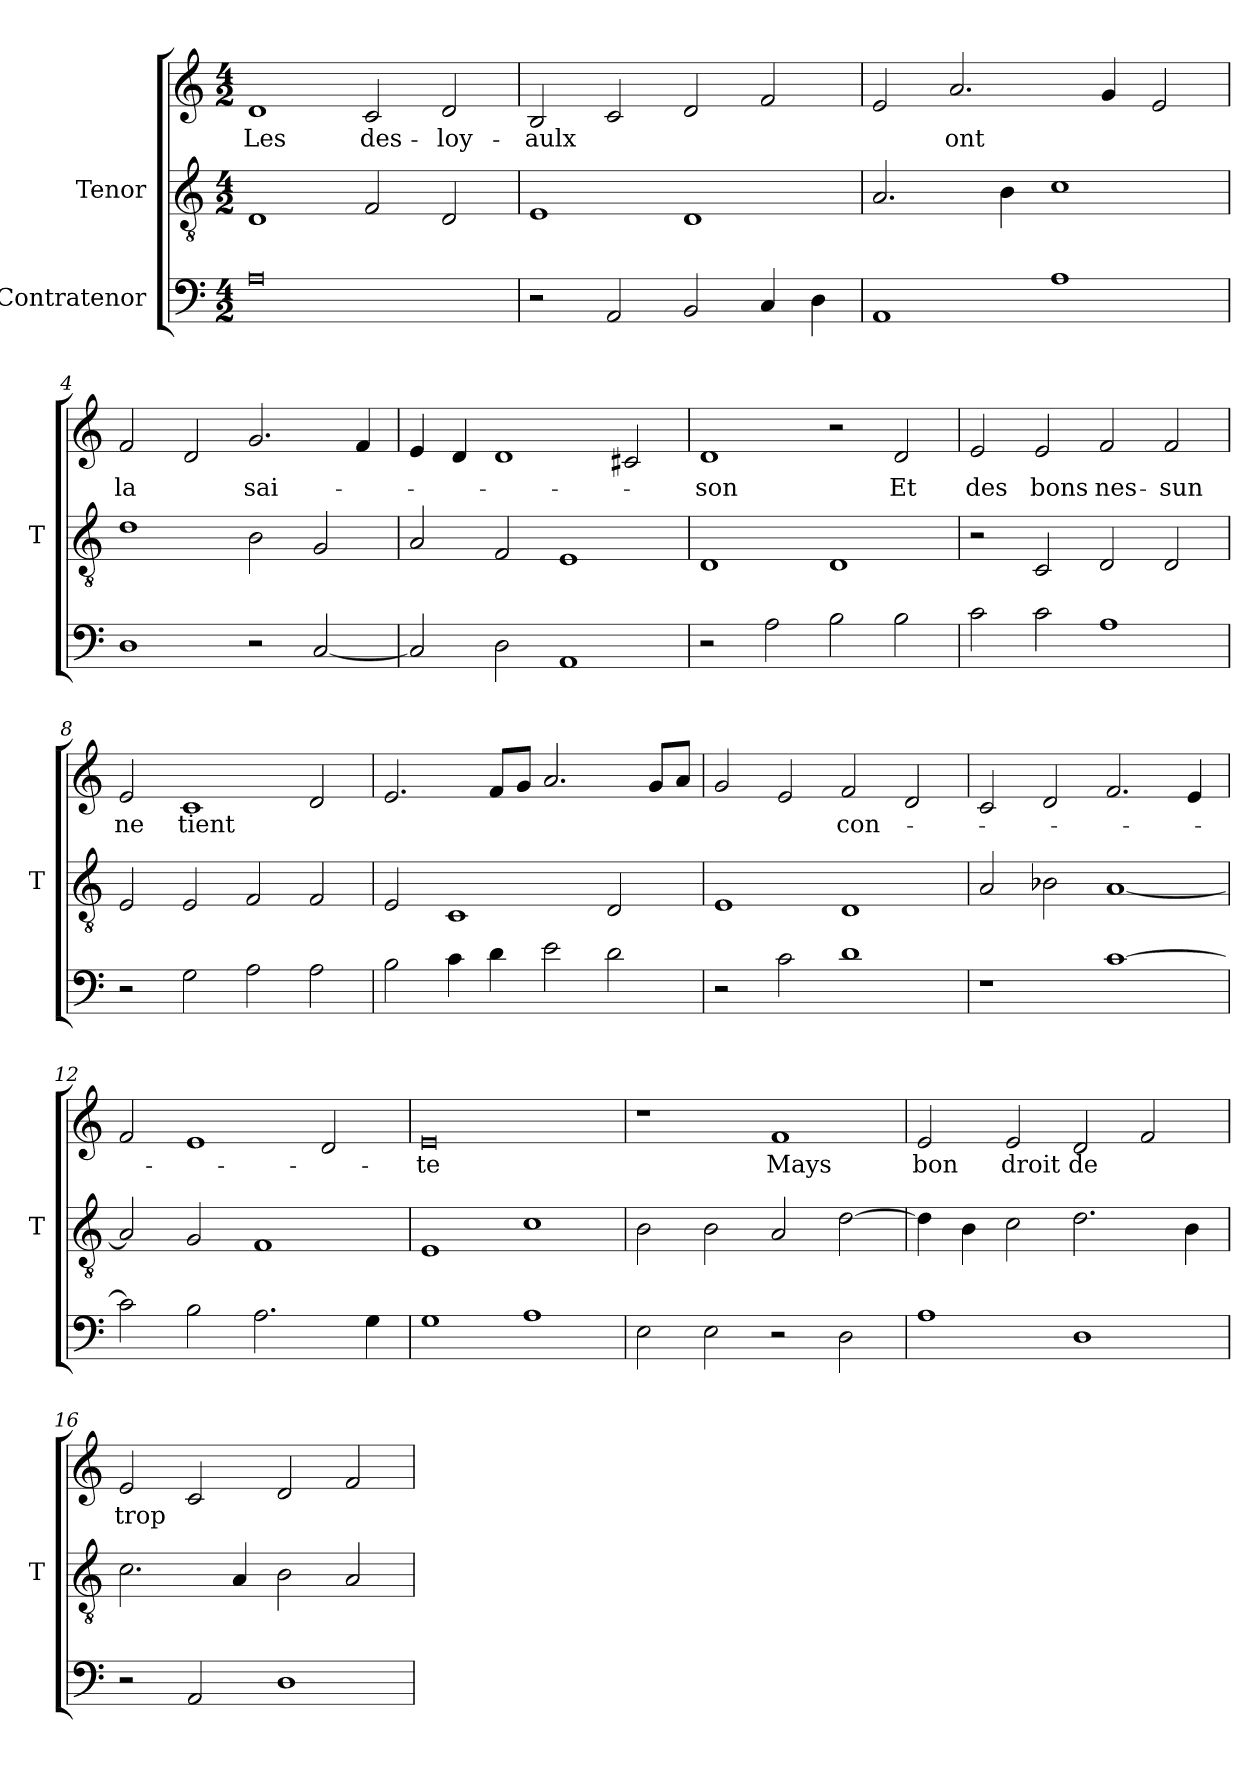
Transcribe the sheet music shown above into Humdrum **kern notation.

**kern	**kern	**kern	**text
*part3	*part2	*part1	*part1
*staff3	*staff2	*staff1	*staff1
*I"Contratenor	*I"Tenor	*	*
*	*I'T	*	*
*clefF4	*clefGv2	*clefG2	*
*M4/2	*M4/2	*M4/2	*
=1	=1	=1	=1
0A	1D	1d	-Les
.	2F	2c	des-
.	2D	2d	-loy-
=2	=2	=2	=2
2r	1E	2B	-aulx
2AA	.	2c	.
2BB	1D	2d	.
4C	.	2f	.
4D	.	.	.
=3	=3	=3	=3
1AA	2.A	2e	.
.	.	2.a	-ont
.	4B	.	.
1A	1c	.	.
.	.	4g	.
.	.	2e	.
=4	=4	=4	=4
1D	1d	2f	-la
.	.	2d	.
2r	2B	2.g	sai-
[2C	2G	.	.
.	.	4f	.
=5	=5	=5	=5
2C]	2A	4e	.
.	.	4d	.
2D	2F	1d	.
1AA	1E	.	.
.	.	2c#X	.
=6	=6	=6	=6
2r	1D	1d	-son
2A	.	.	.
2B	1D	2r	.
2B	.	2d	-Et
=7	=7	=7	=7
2c	2r	2e	-des
2c	2C	2e	-bons
1A	2D	2f	nes-
.	2D	2f	-sun
=8	=8	=8	=8
2r	2E	2e	-ne
2G	2E	1c	-tient
2A	2F	.	.
2A	2F	2d	.
=9	=9	=9	=9
2B	2E	2.e	.
4c	1C	.	.
4d	.	8f/L	.
.	.	8g/J	.
2e	.	2.a	.
2d	2D	.	.
.	.	8g/L	.
.	.	8a/J	.
=10	=10	=10	=10
2r	1E	2g	.
2c	.	2e	.
1d	1D	2f	con-
.	.	2d	.
=11	=11	=11	=11
1r	2A	2c	.
.	2B-X	2d	.
[1c	[1A	2.f	.
.	.	4e	.
=12	=12	=12	=12
2c]	2A]	2f	.
2B	2G	1e	.
2.A	1F	.	.
.	.	2d	.
4G	.	.	.
=13	=13	=13	=13
1G	1E	0e	-te
1A	1c	.	.
=14	=14	=14	=14
2E	2B	1r	.
2E	2B	.	.
2r	2A	1f	-Mays
2D	[2d	.	.
=15	=15	=15	=15
1A	4d]	2e	-bon
.	4B	.	.
.	2c	2e	-droit
1D	2.d	2d	-de
.	.	2f	.
.	4B	.	.
=16	=16	=16	=16
2r	2.c	2e	-trop
2AA	.	2c	.
.	4A	.	.
1D	2B	2d	.
.	2A	2f	.
=	=	=	=
*-	*-	*-	*-
